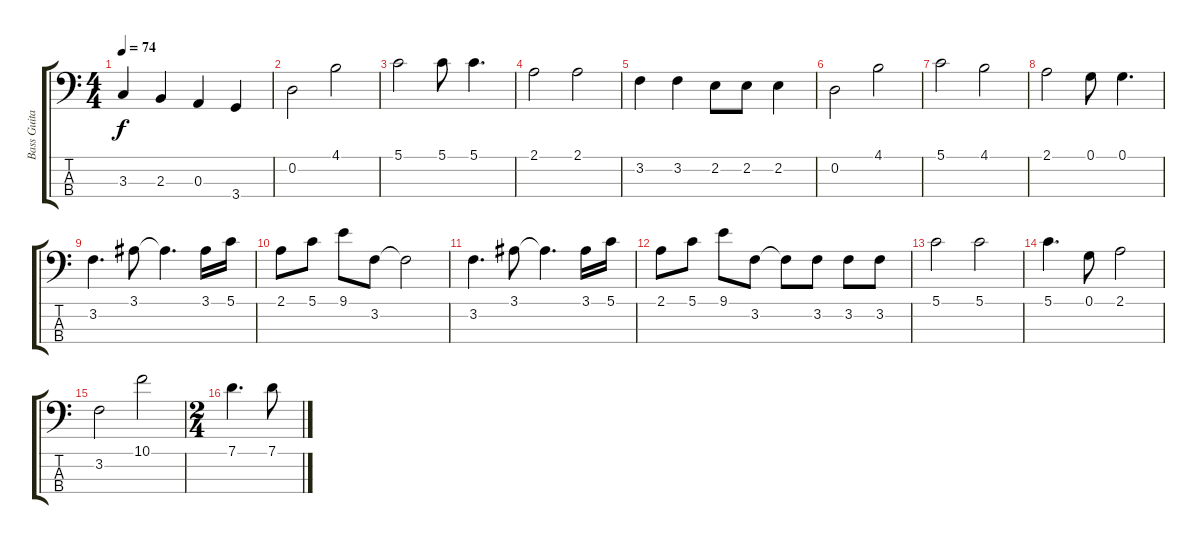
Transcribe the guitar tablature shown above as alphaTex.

\track ("Bass Guitar" "Bass Guita") {instrument electricbassfinger}
\staff {score tabs}
\tuning (G2 D2 A1 E1) {hide}
\ts (4 4)
\tempo 74
\clef f4
\ks c
3.3.4{dy f} 2.3.4 0.3.4 3.4.4 |
0.2.2 4.1.2 |
5.1.2 5.1.8 5.1.4{d} |
2.1.2 2.1.2 |
3.2.4 3.2.4 2.2.8 2.2.8 2.2.4 |
0.2.2 4.1.2 |
5.1.2 4.1.2 |
2.1.2 0.1.8 0.1.4{d} |
3.2.4{d} 3.1.8 3.1{t}.4{d} 3.1.16 5.1.16 |
2.1.8 5.1.8 9.1.8 3.2.8 3.2{t}.2 |
3.2.4{d} 3.1.8 3.1{t}.4{d} 3.1.16 5.1.16 |
2.1.8 5.1.8 9.1.8 3.2.8 3.2{t}.8 3.2.8 3.2.8 3.2.8 |
5.1.2 5.1.2 |
5.1.4{d} 0.1.8 2.1.2 |
3.2.2 10.1.2 |
\ts (2 4)
7.1.4{d} 7.1.8
